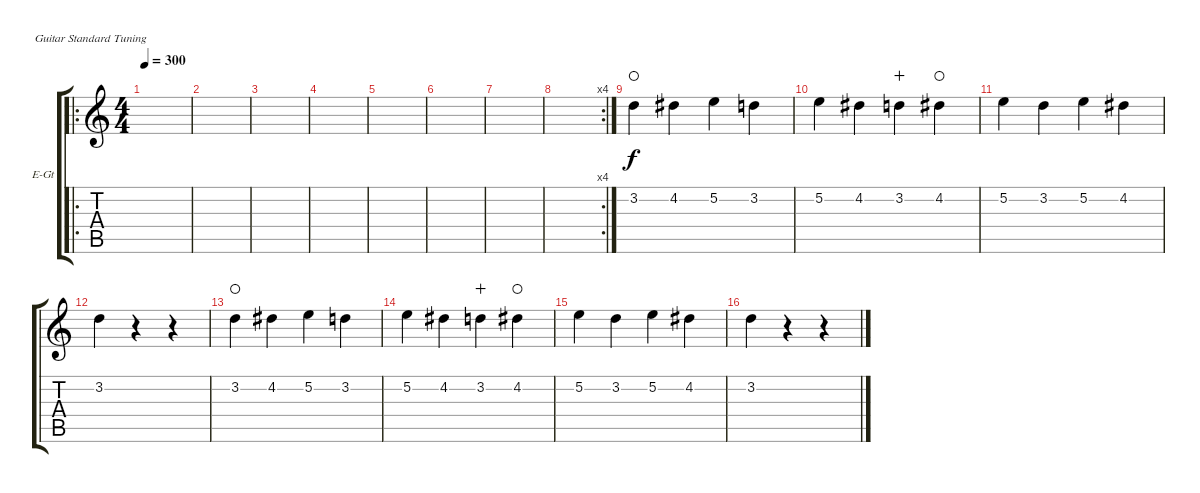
\defaultSystemsLayout 4
\bracketExtendMode groupsimilarinstruments
\firstSystemTrackNameOrientation horizontal
\otherSystemsTrackNameOrientation horizontal
\track ("Уауауау" "E-Gt") {instrument distortionguitar}
\staff {score tabs}
\tuning (E4 B3 G3 D3 A2 E2)
\ro
\ts (4 4)
\tempo 300
\clef g2
\ks c
|
|
|
|
|
|
|
\rc 4
|
3.2.4{waho} 4.2.4 5.2.4 3.2.4 |
5.2.4 4.2.4 3.2.4{wahc} 4.2.4{waho} |
5.2.4 3.2.4 5.2.4 4.2.4 |
3.2.4 r.4 r.4 |
3.2.4{waho} 4.2.4 5.2.4 3.2.4 |
5.2.4 4.2.4 3.2.4{wahc} 4.2.4{waho} |
5.2.4 3.2.4 5.2.4 4.2.4 |
3.2.4 r.4 r.4
